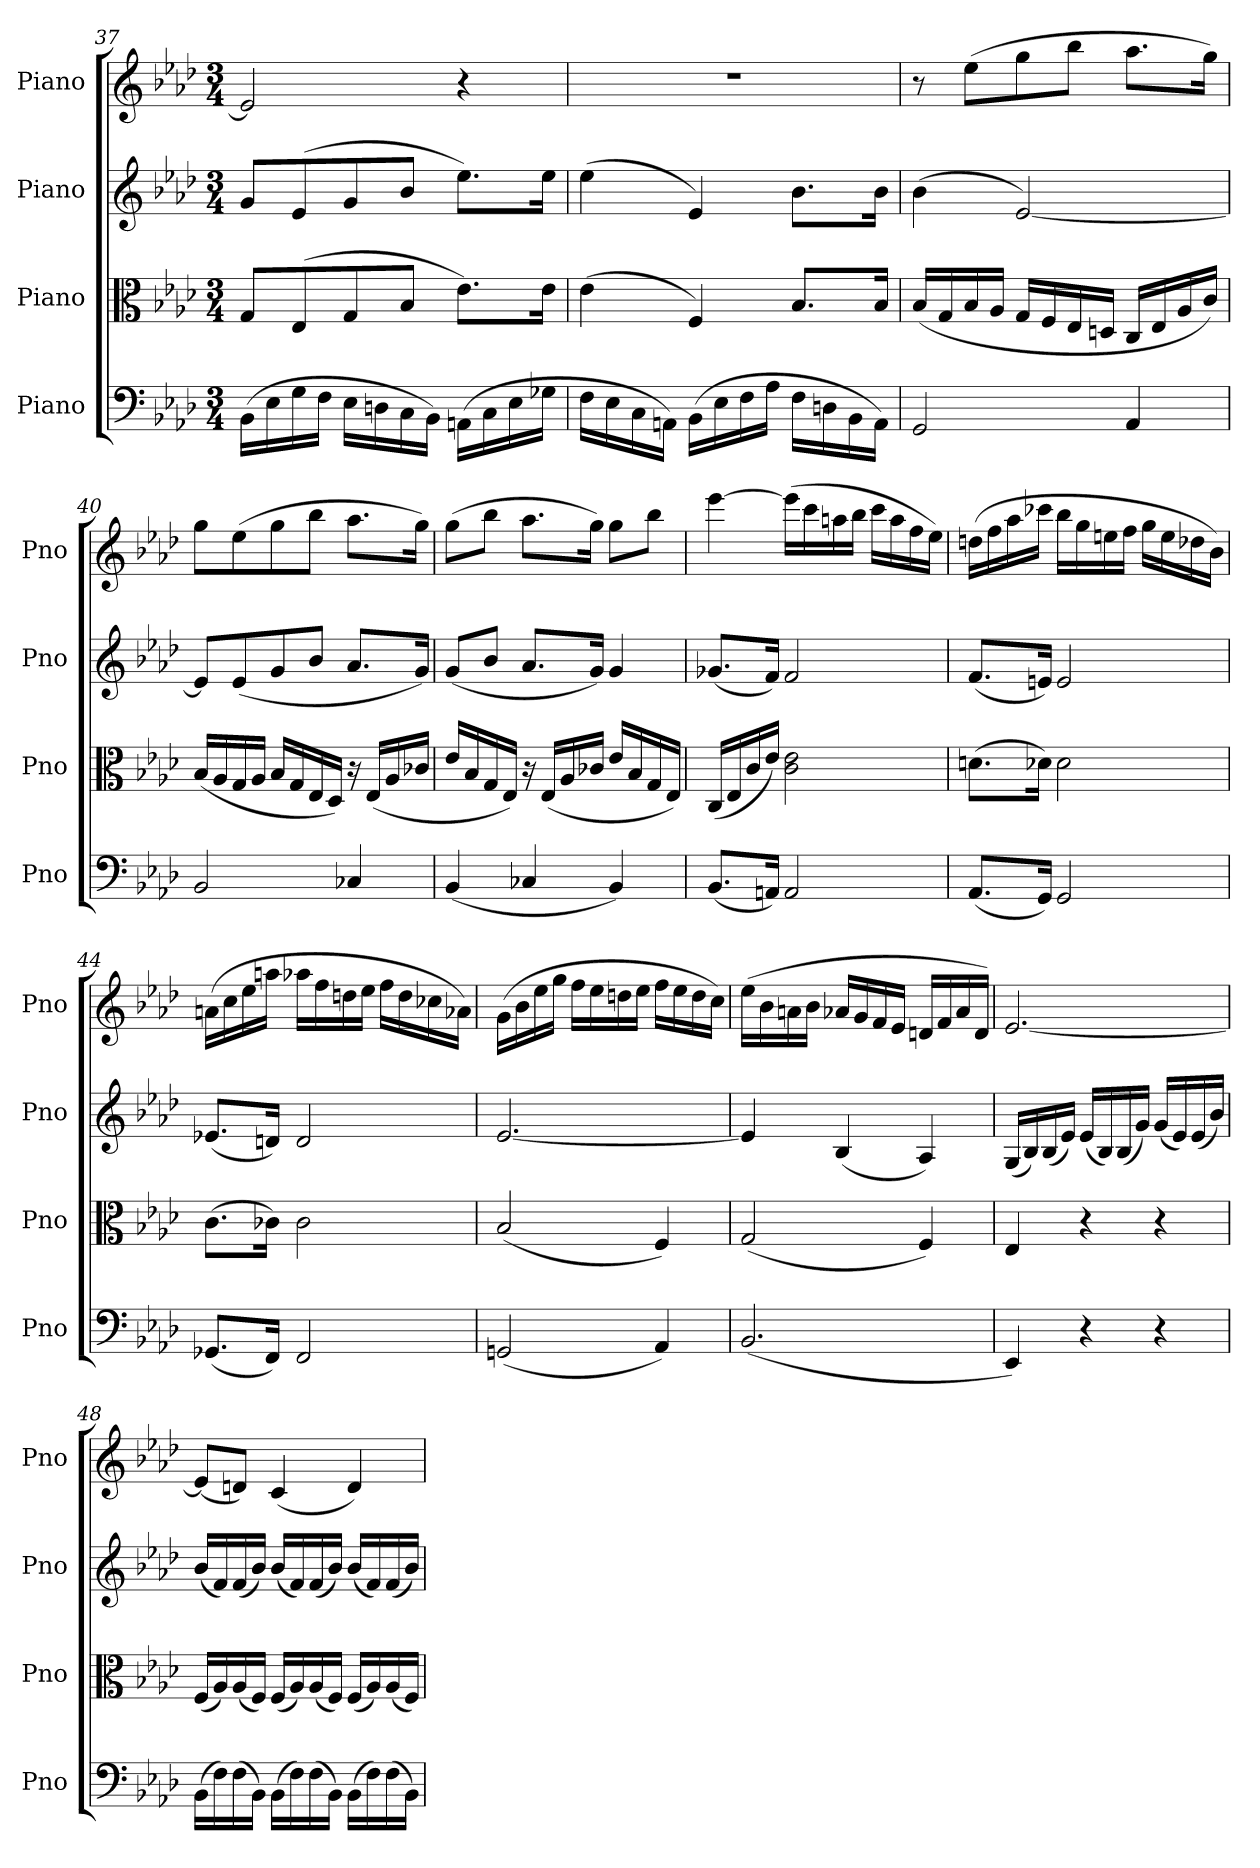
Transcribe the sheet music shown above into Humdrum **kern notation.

**kern	**kern	**kern	**kern
*part4	*part3	*part2	*part1
*staff4	*staff3	*staff2	*staff1
*I"Piano	*I"Piano	*I"Piano	*I"Piano
*I'Pno	*I'Pno	*I'Pno	*I'Pno
*clefF4	*clefC3	*clefG2	*clefG2
*k[b-e-a-d-]	*k[b-e-a-d-]	*k[b-e-a-d-]	*k[b-e-a-d-]
*M3/4	*M3/4	*M3/4	*M3/4
=37	=37	=37	=37
(16BB-\LL	8G/L	8g/L	2e-/]
16E-\	.	.	.
16G\	(8E-/	(8e-/	.
16F\JJ	.	.	.
16E-\LL	8G/	8g/	.
16Dn\	.	.	.
16C\	8B-/J	8b-/J	.
16BB-\JJ)	.	.	.
(16AAn\LL	8.e-\L)	8.ee-\L)	4r
16C\	.	.	.
16E-\	.	.	.
16G-X\JJ	16e-\Jk	16ee-\Jk	.
=38	=38	=38	=38
16F\LL	(4e-\	(4ee-\	2.r
16E-\	.	.	.
16C\	.	.	.
16AAn\JJ)	.	.	.
(16BB-\LL	4F/)	4e-/)	.
16E-\	.	.	.
16F\	.	.	.
16A-\JJ	.	.	.
16F\LL	8.B-/L	8.b-\L	.
16Dn\	.	.	.
16BB-\	.	.	.
16AA\JJ)	16B-/Jk	16b-\Jk	.
!!LO:PB:g=z
=39	=39	=39	=39
2GG/	(16B-/LL	(4b-\	8r
.	16G/	.	.
.	16B-/	.	(8ee-\L
.	16A-/JJ	.	.
.	16G/LL	[2e-/)	8gg\
.	16F/	.	.
.	16E-/	.	8bb-\J
.	16Dn/JJ	.	.
4AA-/	16C/LL	.	8.aa-\L
.	16E-/	.	.
.	16A-/	.	.
.	16c/JJ)	.	16gg\Jk)
=40	=40	=40	=40
2BB-/	(16B-/LL	8e-/L]	8gg\L
.	16A-/	.	.
.	16G/	(8e-/	(8ee-\
.	16A-/JJ	.	.
.	16B-/LL	8g/	8gg\
.	16G/	.	.
.	16E-/	8b-/J	8bb-\J
.	16D-/JJ)	.	.
4C-X/	16r	8.a-/L	8.aa-\L
.	(16E-/LL	.	.
.	16A-/	.	.
.	16c-X/JJ	16g/Jk)	16gg\Jk)
=41	=41	=41	=41
(4BB-/	16e-/LL	(8g/L	(8gg\L
.	16B-/	.	.
.	16G/	8b-/J	8bb-\J
.	16E-/JJ)	.	.
4C-X/	16r	8.a-/L	8.aa-\L
.	(16E-/LL	.	.
.	16A-/	.	.
.	16c-X/JJ	16g/Jk)	16gg\Jk)
4BB-/)	16e-/LL	4g/	8gg\L
.	16B-/	.	.
.	16G/	.	8bb-\J
.	16E-/JJ)	.	.
=42	=42	=42	=42
(8.BB-/L	(16C/LL	(8.g-X/L	[4eee-\
.	16E-/	.	.
.	16c/	.	.
16AAn/Jk)	16e-/JJ)	16f/Jk)	.
2AA/	2c\ 2e-\	2f/	(16eee-\LL]
.	.	.	16ccc\
.	.	.	16aan\
.	.	.	16bb-\JJ
.	.	.	16ccc\LL
.	.	.	16aa\
.	.	.	16ff\
.	.	.	16ee-\JJ)
=43	=43	=43	=43
(8.AA-/L	(8.dn\L	(8.f/L	(16ddn\LL
.	.	.	16ff\
.	.	.	16aa-\
16GG/Jk)	16d-X\Jk)	16en/Jk)	16ccc-X\JJ
2GG/	2d-\	2e/	16bb-\LL
.	.	.	16gg\
.	.	.	16een\
.	.	.	16ff\JJ
.	.	.	16gg\LL
.	.	.	16ee\
.	.	.	16dd-X\
.	.	.	16b-\JJ)
=44	=44	=44	=44
(8.GG-X/L	(8.c\L	(8.e-X/L	(16an\LL
.	.	.	16cc\
.	.	.	16ee-\
16FF/Jk)	16c-X\Jk)	16dn/Jk)	16aan\JJ
2FF/	2c-\	2d/	16aa-X\LL
.	.	.	16ff\
.	.	.	16ddn\
.	.	.	16ee-\JJ
.	.	.	16ff\LL
.	.	.	16dd\
.	.	.	16cc-X\
.	.	.	16a-X\JJ)
!!LO:LB:g=z
=45	=45	=45	=45
(2GGn/	(2B-/	[2.e-/	(16g\LL
.	.	.	16b-\
.	.	.	16ee-\
.	.	.	16gg\JJ
.	.	.	16ff\LL
.	.	.	16ee-\
.	.	.	16ddn\
.	.	.	16ee-\JJ
4AA-/)	4F/)	.	16ff\LL
.	.	.	16ee-\
.	.	.	16dd\
.	.	.	16cc\JJ)
=46	=46	=46	=46
(2.BB-/	(2G/	4e-/]	(16ee-\LL
.	.	.	16b-\
.	.	.	16an\
.	.	.	16b-\JJ
.	.	(4B-/	16a-X/LL
.	.	.	16g/
.	.	.	16f/
.	.	.	16e-/JJ
.	4F/)	4A-/)	16dn/LL
.	.	.	16f/
.	.	.	16a-/
.	.	.	16d/JJ)
=47	=47	=47	=47
4EE-/)	4E-/	(16G/LL	[2.e-/
.	.	16B-/)	.
.	.	(16B-/	.
.	.	16e-/JJ)	.
4r	4r	(16e-/LL	.
.	.	16B-/)	.
.	.	(16B-/	.
.	.	16g/JJ)	.
4r	4r	(16g/LL	.
.	.	16e-/)	.
.	.	(16e-/	.
.	.	16b-/JJ)	.
=48	=48	=48	=48
(16BB-\LL	(16F/LL	(16b-/LL	(8e-/L]
16F\)	16A-/)	16f/)	.
(16F\	(16A-/	(16f/	8dn/J)
16BB-\JJ)	16F/JJ)	16b-/JJ)	.
(16BB-\LL	(16F/LL	(16b-/LL	(4c/
16F\)	16A-/)	16f/)	.
(16F\	(16A-/	(16f/	.
16BB-\JJ)	16F/JJ)	16b-/JJ)	.
(16BB-\LL	(16F/LL	(16b-/LL	4d/)
16F\)	16A-/)	16f/)	.
(16F\	(16A-/	(16f/	.
16BB-\JJ)	16F/JJ)	16b-/JJ)	.
=	=	=	=
*-	*-	*-	*-
